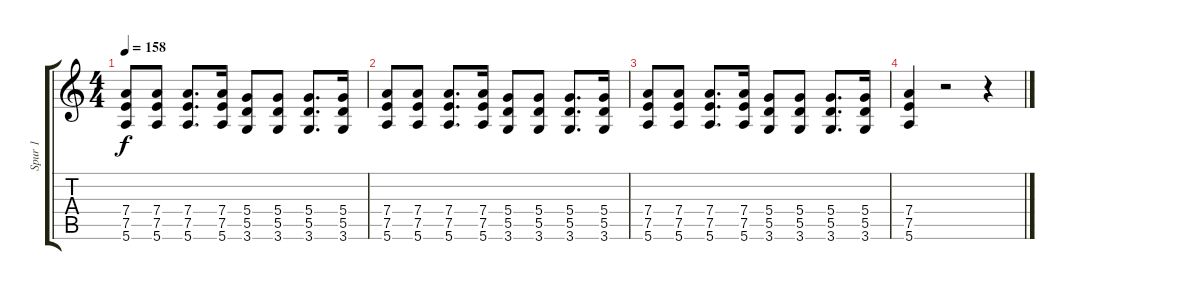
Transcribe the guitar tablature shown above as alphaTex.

\track ("Spur 1" "Spur 1") {instrument overdrivenguitar}
\staff {score tabs}
\tuning (E4 B3 G3 D3 A2 E2) {hide}
\ts (4 4)
\tempo 158
\clef g2
\ks c
(7.4 7.5 5.6).8{dy f} (7.4 7.5 5.6).8 (7.4 7.5 5.6).8{d} (7.4 7.5 5.6).16 (5.4 5.5 3.6).8 (5.4 5.5 3.6).8 (5.4 5.5 3.6).8{d} (5.4 5.5 3.6).16 |
(7.4 7.5 5.6).8 (7.4 7.5 5.6).8 (7.4 7.5 5.6).8{d} (7.4 7.5 5.6).16 (5.4 5.5 3.6).8 (5.4 5.5 3.6).8 (5.4 5.5 3.6).8{d} (5.4 5.5 3.6).16 |
(7.4 7.5 5.6).8 (7.4 7.5 5.6).8 (7.4 7.5 5.6).8{d} (7.4 7.5 5.6).16 (5.4 5.5 3.6).8 (5.4 5.5 3.6).8 (5.4 5.5 3.6).8{d} (5.4 5.5 3.6).16 |
(7.4 7.5 5.6).4 r.2 r.4
